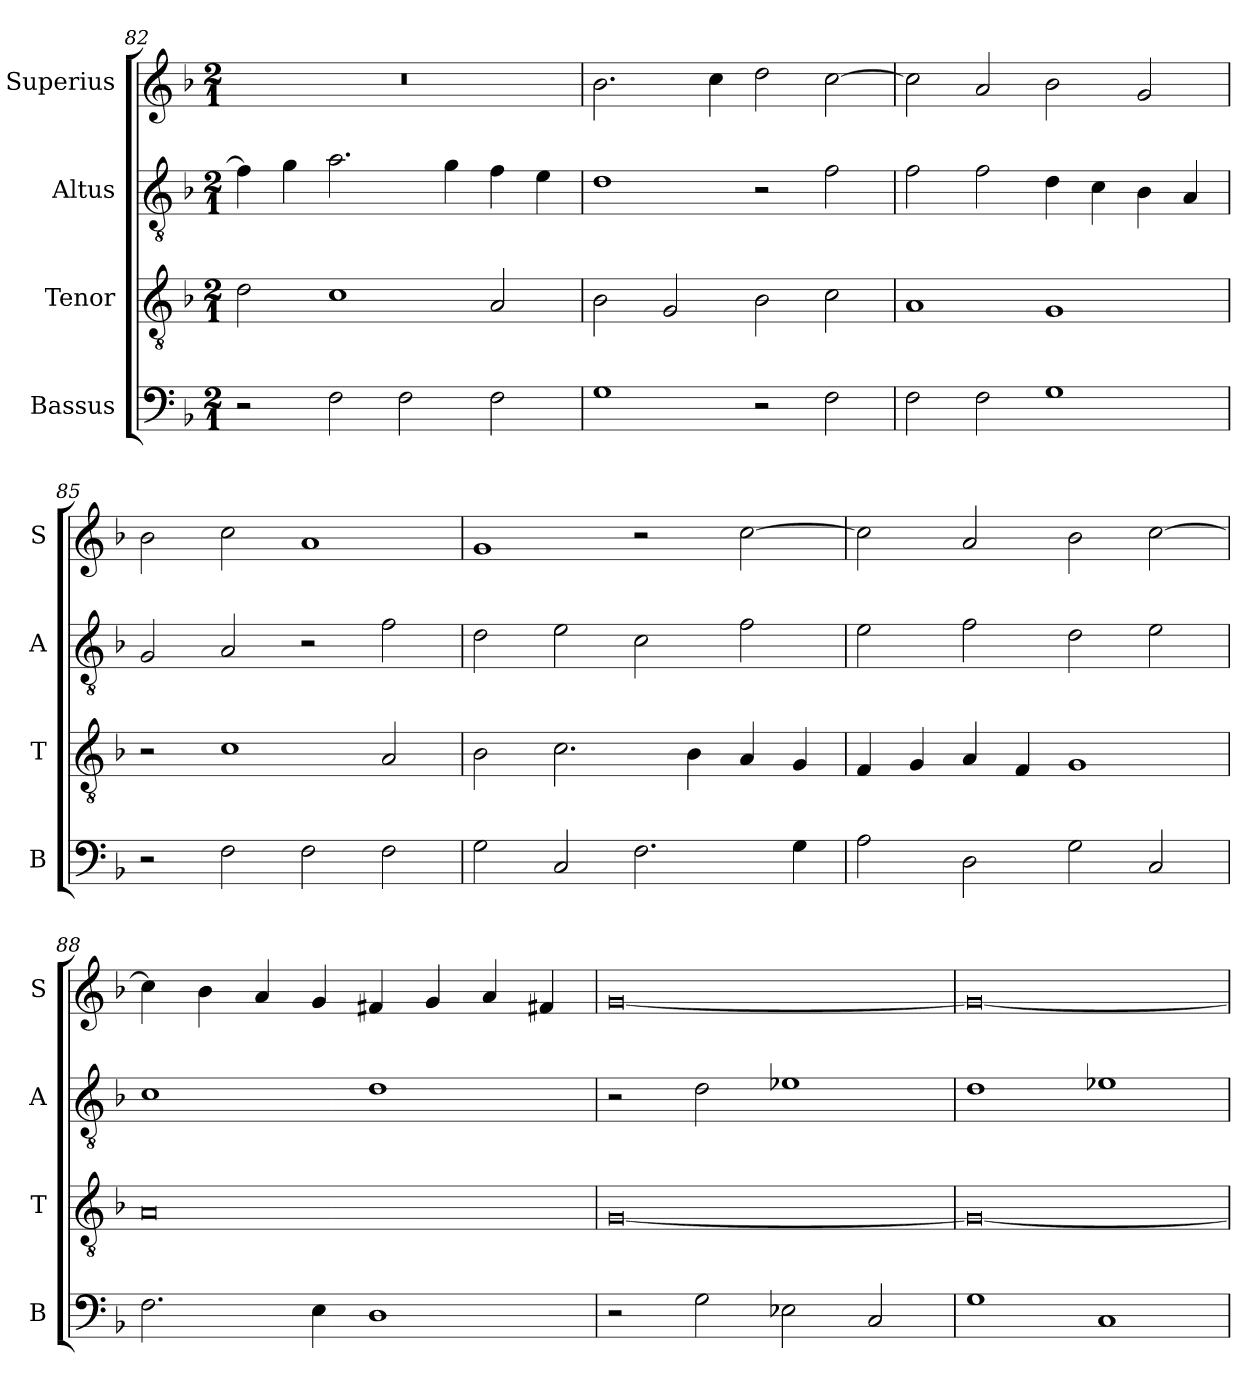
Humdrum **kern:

**kern	**kern	**kern	**kern
*part4	*part3	*part2	*part1
*staff4	*staff3	*staff2	*staff1
*I"Bassus	*I"Tenor	*I"Altus	*I"Superius
*I'B	*I'T	*I'A	*I'S
*clefF4	*clefGv2	*clefGv2	*clefG2
*k[b-]	*k[b-]	*k[b-]	*k[b-]
*M2/1	*M2/1	*M2/1	*M2/1
=82	=82	=82	=82
2r	2d\	4f\]	0r
.	.	4g\	.
2F\	1c	2.a\	.
2F\	.	.	.
.	.	4g\	.
2F\	2A/	4f\	.
.	.	4e\	.
=83	=83	=83	=83
1G	2B-\	1d	2.b-\
.	2G/	.	.
.	.	.	4cc\
2r	2B-\	2r	2dd\
2F\	2c\	2f\	[2cc\
=84	=84	=84	=84
2F\	1A	2f\	2cc\]
2F\	.	2f\	2a/
1G	1G	4d\	2b-\
.	.	4c\	.
.	.	4B-\	2g/
.	.	4A/	.
=85	=85	=85	=85
2r	2r	2G/	2b-\
2F\	1c	2A/	2cc\
2F\	.	2r	1a
2F\	2A/	2f\	.
=86	=86	=86	=86
2G\	2B-\	2d\	1g
2C/	2.c\	2e\	.
2.F\	.	2c\	2r
.	4B-\	.	.
.	4A/	2f\	[2cc\
4G\	4G/	.	.
=87	=87	=87	=87
2A\	4F/	2e\	2cc\]
.	4G/	.	.
2D\	4A/	2f\	2a/
.	4F/	.	.
2G\	1G	2d\	2b-\
2C/	.	2e\	[2cc\
=88	=88	=88	=88
2.F\	0A	1c	4cc\]
.	.	.	4b-\
.	.	.	4a/
4E\	.	.	4g/
1D	.	1d	4f#X/
.	.	.	4g/
.	.	.	4a/
.	.	.	4f#X/
=89	=89	=89	=89
2r	[0G	2r	[0g
2G\	.	2d\	.
2E-X\	.	1e-X	.
2C/	.	.	.
=90	=90	=90	=90
1G	0G_	1d	0g_
1C	.	1e-X	.
=	=	=	=
*-	*-	*-	*-
